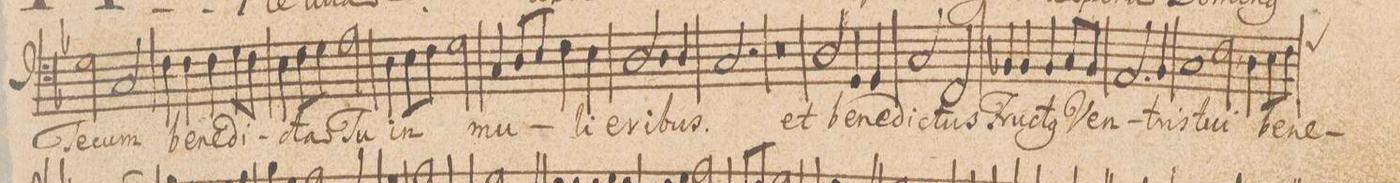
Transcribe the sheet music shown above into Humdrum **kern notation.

**kern	**text
*I"BASSVS.	*
*clefF4	*
*k[b-]	*
*met(C|)	*
*M2/1	*
2G\	Te-
2C/	-cum
4F\	be-
4F\	-ne-
4F\	-di-
8G\L	.
8F\J	.
=11-	=11-
4E\	-cta
8F\L	.
8G\J	.
2A\	Tu
4D\	in-
8E\L	.
8F\J	.
2G\	.
=12-	=12-
4C/	-mu-
8D/L	.
8E/J	.
4F\	.
4E\	-li-
2.D/	-e-
4D/	-ri-
=13-	=13-
2C/	-bus.
2r	.
0r	.
=14-	=14-
2D/	et
4GG/	be-
4GG/	-ne-
=15-	=15-
2C/	-di-
2FF/	-ctus
4BB-X/	Fru-
4BB-/	-ct(us)
4BB-/	Ven-
8C/L	.
8BB-/J	.
=16-	=16-
2.AA/	.
4BB-/	-tris
1C	tu-
=17-	=17-
2F,\	-i
4D\	.
8E\L	be-
*custos:G	*
8F\J	-ne-
*-	*-
